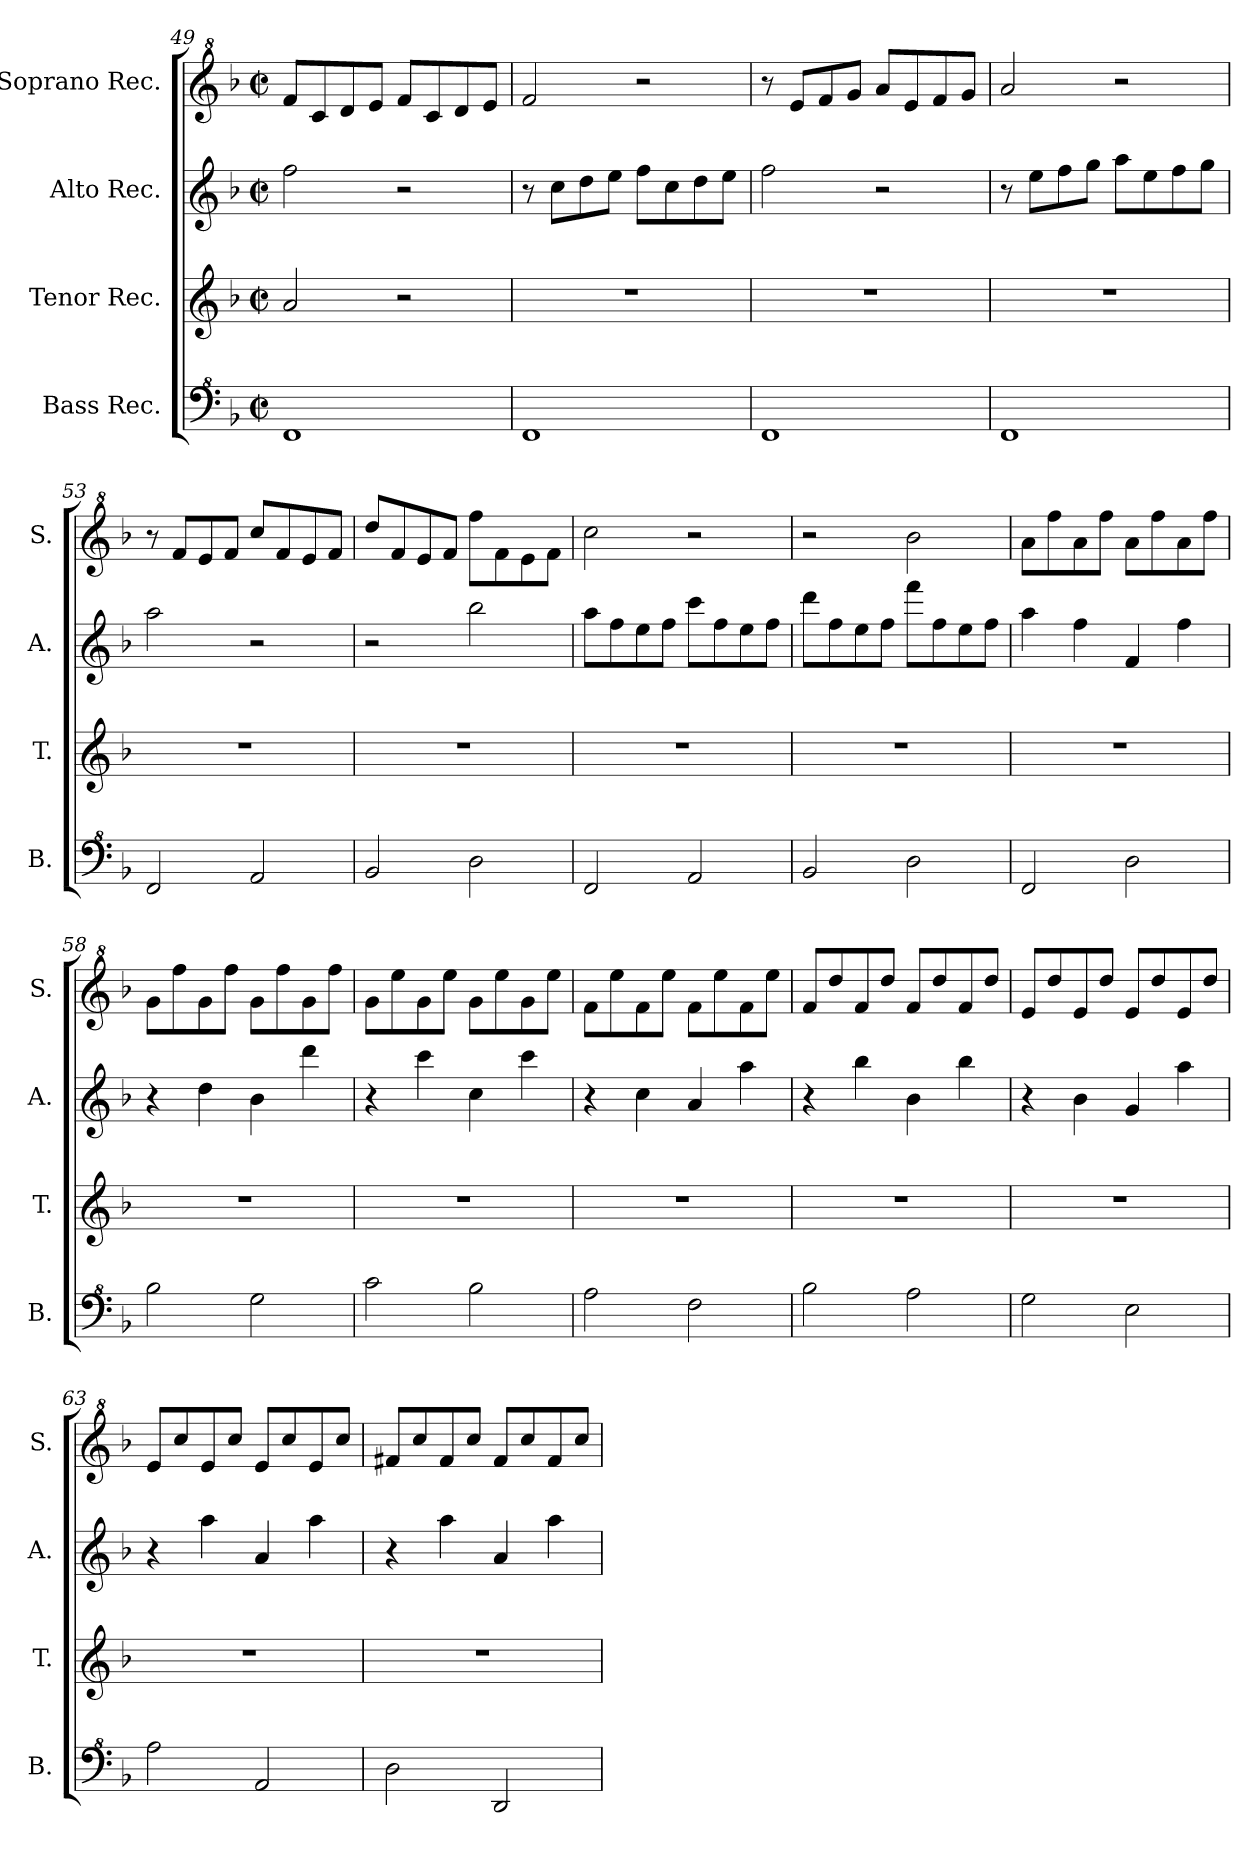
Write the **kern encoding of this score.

**kern	**kern	**kern	**kern
*part4	*part3	*part2	*part1
*staff4	*staff3	*staff2	*staff1
*I"Bass Rec.	*I"Tenor Rec.	*I"Alto Rec.	*I"Soprano Rec.
*I'B.	*I'T.	*I'A.	*I'S.
*clefF^4	*clefG2	*clefG2	*clefG^2
*k[b-]	*k[b-]	*k[b-]	*k[b-]
*F:	*F:	*F:	*F:
*M2/2	*M2/2	*M2/2	*M2/2
*met(c|)	*met(c|)	*met(c|)	*met(c|)
=49	=49	=49	=49
1F	2a/	2ff\	8ff/L
.	.	.	8cc/
.	.	.	8dd/
.	.	.	8ee/J
.	2r	2r	8ff/L
.	.	.	8cc/
.	.	.	8dd/
.	.	.	8ee/J
=50	=50	=50	=50
1F	1r	8r	2ff/
.	.	8cc\L	.
.	.	8dd\	.
.	.	8ee\J	.
.	.	8ff\L	2r
.	.	8cc\	.
.	.	8dd\	.
.	.	8ee\J	.
=51	=51	=51	=51
1F	1r	2ff\	8r
.	.	.	8ee/L
.	.	.	8ff/
.	.	.	8gg/J
.	.	2r	8aa/L
.	.	.	8ee/
.	.	.	8ff/
.	.	.	8gg/J
=52	=52	=52	=52
1F	1r	8r	2aa/
.	.	8ee\L	.
.	.	8ff\	.
.	.	8gg\J	.
.	.	8aa\L	2r
.	.	8ee\	.
.	.	8ff\	.
.	.	8gg\J	.
=53	=53	=53	=53
2F/	1r	2aa\	8r
.	.	.	8ff/L
.	.	.	8ee/
.	.	.	8ff/J
2A/	.	2r	8ccc/L
.	.	.	8ff/
.	.	.	8ee/
.	.	.	8ff/J
!!LO:LB:g=z
=54	=54	=54	=54
2B-/	1r	2r	8ddd/L
.	.	.	8ff/
.	.	.	8ee/
.	.	.	8ff/J
2d\	.	2bb-\	8fff\L
.	.	.	8ff\
.	.	.	8ee\
.	.	.	8ff\J
=55	=55	=55	=55
2F/	1r	8aa\L	2ccc\
.	.	8ff\	.
.	.	8ee\	.
.	.	8ff\J	.
2A/	.	8ccc\L	2r
.	.	8ff\	.
.	.	8ee\	.
.	.	8ff\J	.
=56	=56	=56	=56
2B-/	1r	8ddd\L	2r
.	.	8ff\	.
.	.	8ee\	.
.	.	8ff\J	.
2d\	.	8fff\L	2bb-\
.	.	8ff\	.
.	.	8ee\	.
.	.	8ff\J	.
=57	=57	=57	=57
2F/	1r	4aa\	8aa\L
.	.	.	8fff\
.	.	4ff\	8aa\
.	.	.	8fff\J
2d\	.	4f/	8aa\L
.	.	.	8fff\
.	.	4ff\	8aa\
.	.	.	8fff\J
=58	=58	=58	=58
2b-\	1r	4r	8gg\L
.	.	.	8fff\
.	.	4dd\	8gg\
.	.	.	8fff\J
2g\	.	4b-\	8gg\L
.	.	.	8fff\
.	.	4ddd\	8gg\
.	.	.	8fff\J
=59	=59	=59	=59
2cc\	1r	4r	8gg\L
.	.	.	8eee\
.	.	4ccc\	8gg\
.	.	.	8eee\J
2b-\	.	4cc\	8gg\L
.	.	.	8eee\
.	.	4ccc\	8gg\
.	.	.	8eee\J
=60	=60	=60	=60
2a\	1r	4r	8ff\L
.	.	.	8eee\
.	.	4cc\	8ff\
.	.	.	8eee\J
2f\	.	4a/	8ff\L
.	.	.	8eee\
.	.	4aa\	8ff\
.	.	.	8eee\J
=61	=61	=61	=61
2b-\	1r	4r	8ff/L
.	.	.	8ddd/
.	.	4bb-\	8ff/
.	.	.	8ddd/J
2a\	.	4b-\	8ff/L
.	.	.	8ddd/
.	.	4bb-\	8ff/
.	.	.	8ddd/J
=62	=62	=62	=62
2g\	1r	4r	8ee/L
.	.	.	8ddd/
.	.	4b-\	8ee/
.	.	.	8ddd/J
2e\	.	4g/	8ee/L
.	.	.	8ddd/
.	.	4aa\	8ee/
.	.	.	8ddd/J
!!LO:LB:g=z
=63	=63	=63	=63
2a\	1r	4r	8ee/L
.	.	.	8ccc/
.	.	4aa\	8ee/
.	.	.	8ccc/J
2A/	.	4a/	8ee/L
.	.	.	8ccc/
.	.	4aa\	8ee/
.	.	.	8ccc/J
=64	=64	=64	=64
2d\	1r	4r	8ff#X/L
.	.	.	8ccc/
.	.	4aa\	8ff#/
.	.	.	8ccc/J
2D/	.	4a/	8ff#/L
.	.	.	8ccc/
.	.	4aa\	8ff#/
.	.	.	8ccc/J
=	=	=	=
*-	*-	*-	*-
